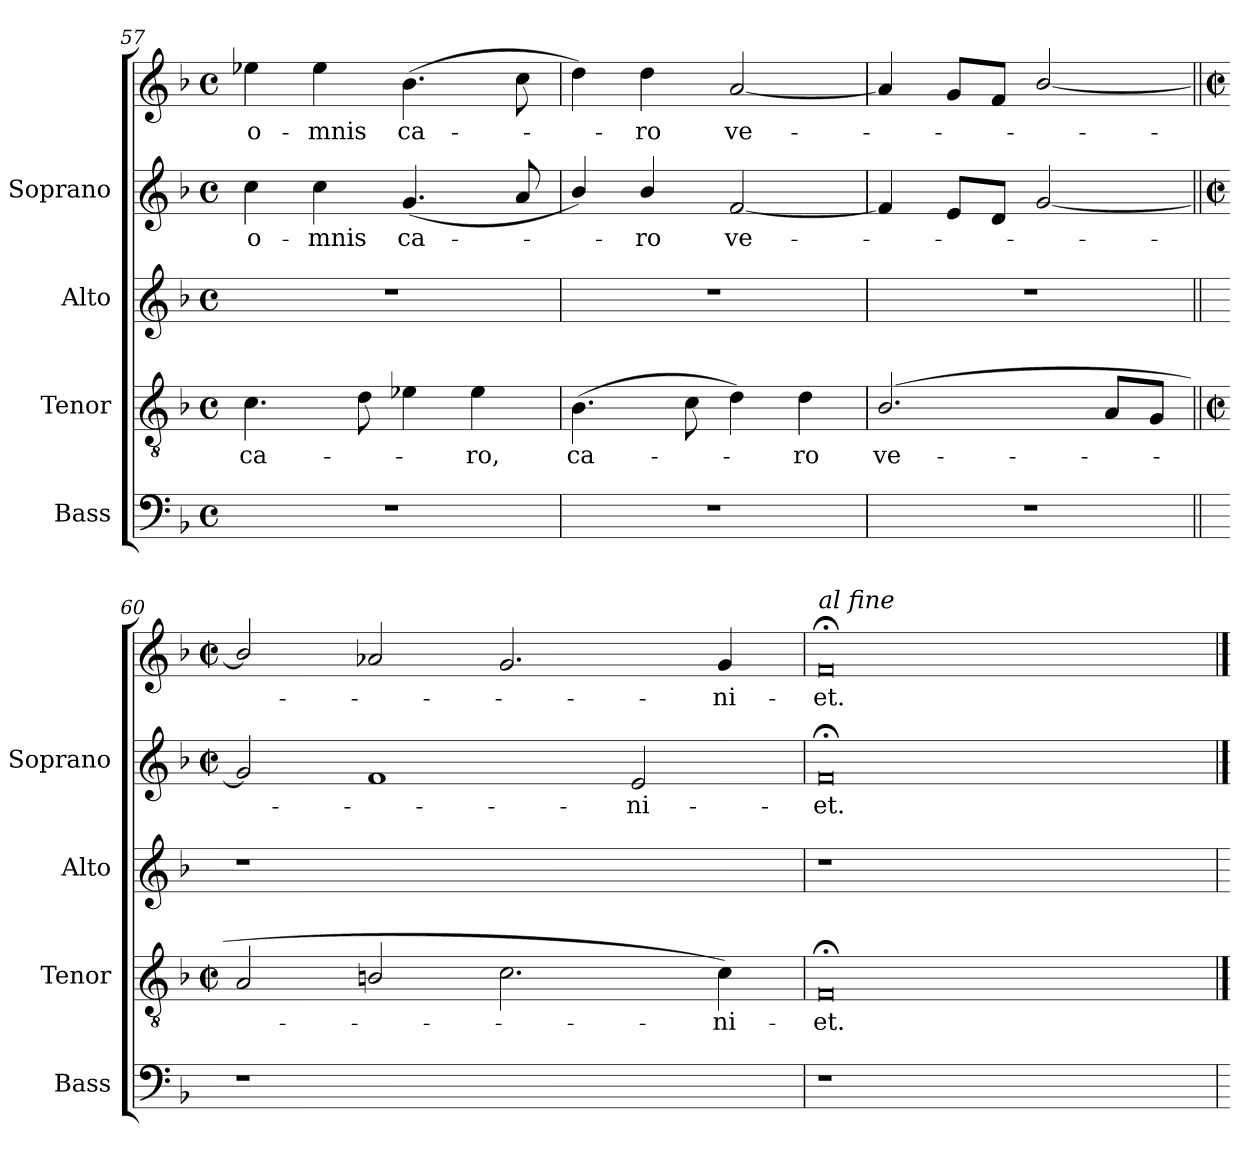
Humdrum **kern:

**kern	**kern	**text	**kern	**kern	**text	**kern	**text
*part4	*part3	*part3	*part2	*part1	*part1	*part1	*part1
*staff5	*staff4	*staff4	*staff3	*staff2	*staff2	*staff1	*staff1
*I"Bass	*I"Tenor	*	*I"Alto	*I"Soprano	*	*	*
*I'Bass	*I'Tenor	*	*I'Alto	*I'Soprano	*	*	*
*clefF4	*clefGv2	*	*clefG2	*clefG2	*	*clefG2	*
*k[b-]	*k[b-]	*	*k[b-]	*k[b-]	*	*k[b-]	*
*F:	*F:	*	*F:	*F:	*	*F:	*
*M4/4	*M4/4	*	*M4/4	*M4/4	*	*M4/4	*
*met(c)	*met(c)	*	*met(c)	*met(c)	*	*met(c)	*
=57	=57	=57	=57	=57	=57	=57	=57
!	!	!LO:LY:b	!	!	!LO:LY:b	!	!LO:LY:b
1r	4.c	ca-	1r	4cc	o-	4ee-X	o-
!	!	!	!	!	!LO:LY:b	!	!LO:LY:b
.	.	.	.	4cc	-mnis	4ee-	-mnis
.	8d	.	.	.	.	.	.
!	!	!	!	!	!LO:LY:b	!	!LO:LY:b
.	4e-X	.	.	(<4.g	ca-	(>4.b-	ca-
!	!	!LO:LY:b	!	!	!	!	!
.	4e-	ro,	.	.	.	.	.
.	.	.	.	8a	.	8cc	.
=58	=58	=58	=58	=58	=58	=58	=58
!	!	!LO:LY:b	!	!	!	!	!
1r	(>4.B-	ca-	1r	4b-/)	.	4dd)	.
!	!	!	!	!	!LO:LY:b	!	!LO:LY:b
.	.	.	.	4b-/	ro	4dd	ro
.	8c	.	.	.	.	.	.
!	!	!	!	!	!LO:LY:b	!	!LO:LY:b
.	4d)	.	.	(<[2f	ve-	[2a	ve-
!	!	!LO:LY:b	!	!	!	!	!
.	4d	ro	.	.	.	.	.
=59	=59	=59	=59	=59	=59	=59	=59
!	!	!LO:LY:b	!	!	!	!	!
1r	(<2.B-/	ve-	1r	4f]	.	4a]	.
.	.	.	.	8eL	.	8gL	.
.	.	.	.	8dJ	.	8fJ	.
.	.	.	.	[2g	.	[2b-/	.
.	8AL	.	.	.	.	.	.
.	8GJ	.	.	.	.	.	.
=60||	=60||	=60||	=60||	=60||	=60||	=60||	=60||
*	*M4/2	*	*	*M4/2	*	*M4/2	*
*	*met(c|)	*	*	*met(c|)	*	*met(c|)	*
1r	2A	.	1r	2g]	.	2b-/]	.
.	2Bn/	.	.	1f	.	2a-X)	.
1ryy	2.c	.	1ryy	.	.	2.g	.
!	!	!	!	!	!LO:LY:b	!	!
.	.	.	.	2e	-ni-	.	.
!	!	!LO:LY:b	!	!	!	!	!LO:LY:b
.	4c)	ni-	.	.	.	4g	ni-
=61	=61	=61	=61	=61	=61	=61	=61
!	!	!	!	!	!	!LO:TX:a:i:t=al fine	!
!	!	!LO:LY:b	!	!	!LO:LY:b	!	!LO:LY:b
1r	0F;<	-et.	1r	0f;<	et.	0f;<	-et.
1ryy	.	.	1ryy	.	.	.	.
=	==	==	=	==	==	==	==
*-	*-	*-	*-	*-	*-	*-	*-
